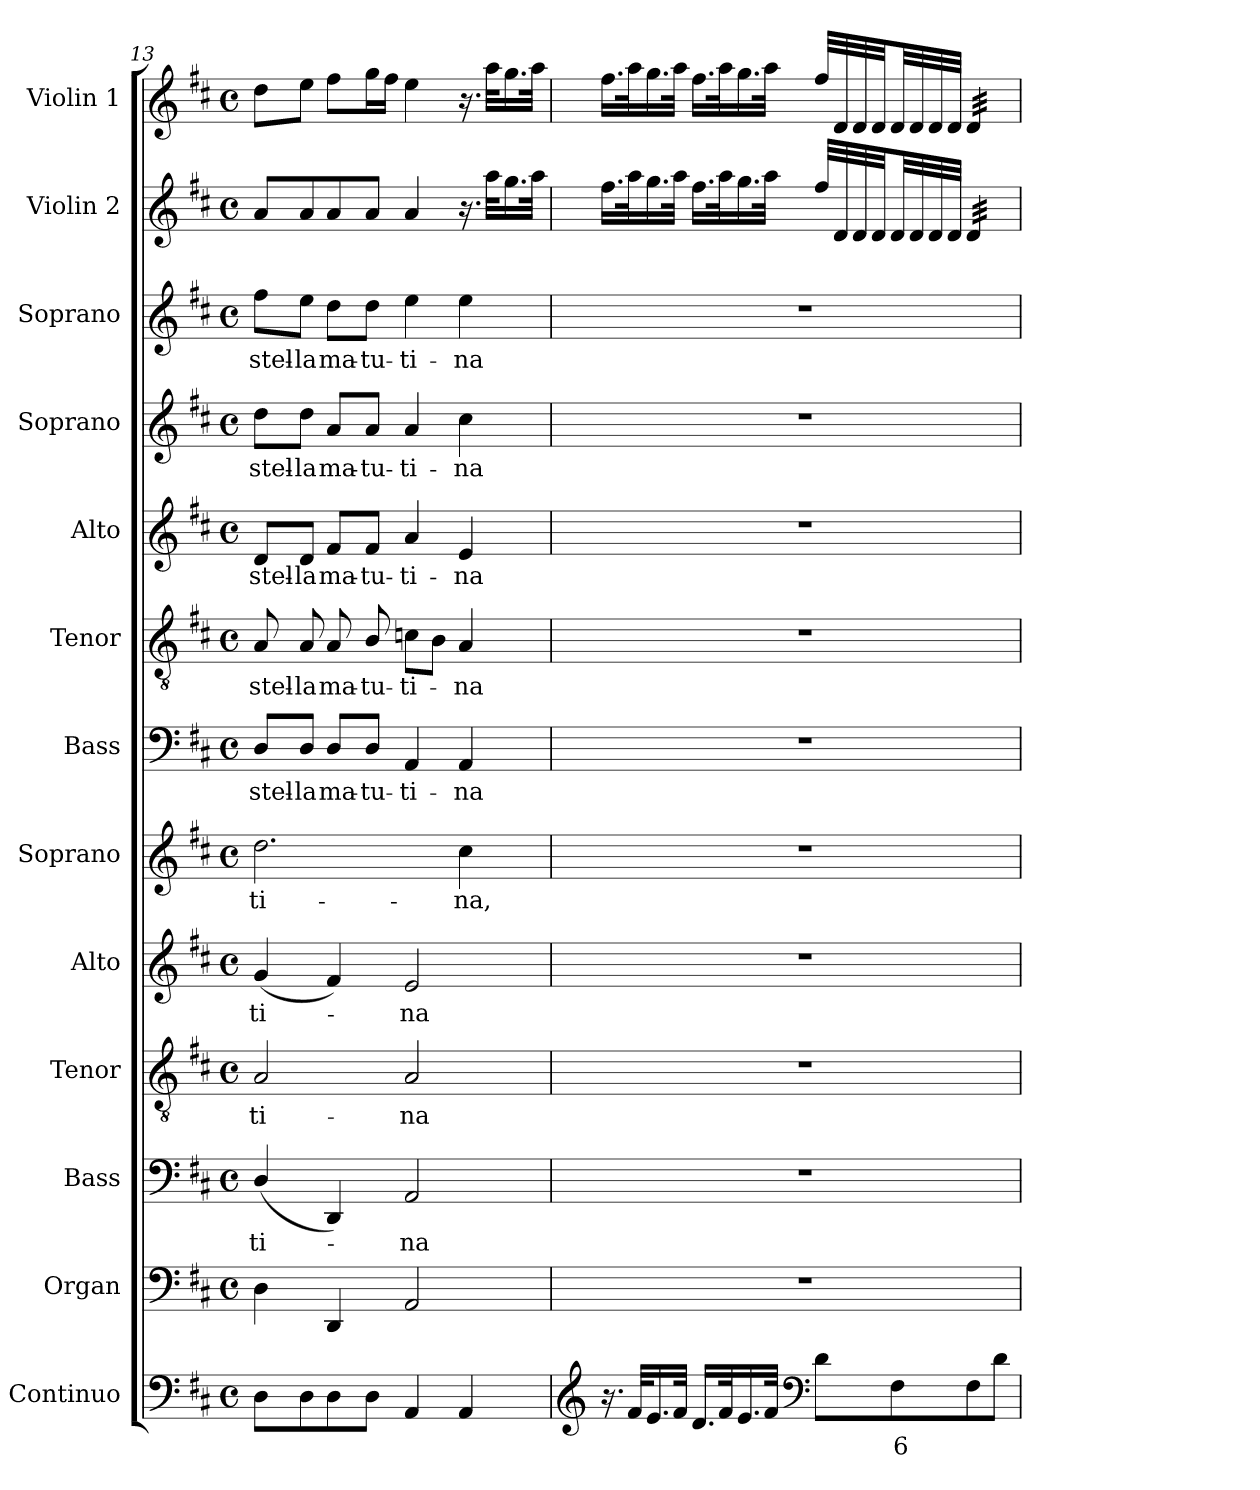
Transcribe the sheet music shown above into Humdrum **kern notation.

**kern	**text	**kern	**kern	**text	**kern	**text	**kern	**text	**kern	**text	**kern	**text	**kern	**text	**kern	**text	**kern	**text	**kern	**text	**kern	**kern
*part13	*part13	*part12	*part11	*part11	*part10	*part10	*part9	*part9	*part8	*part8	*part7	*part7	*part6	*part6	*part5	*part5	*part4	*part4	*part3	*part3	*part2	*part1
*staff13	*staff13	*staff12	*staff11	*staff11	*staff10	*staff10	*staff9	*staff9	*staff8	*staff8	*staff7	*staff7	*staff6	*staff6	*staff5	*staff5	*staff4	*staff4	*staff3	*staff3	*staff2	*staff1
*I"Continuo	*	*I"Organ	*I"Bass	*	*I"Tenor	*	*I"Alto	*	*I"Soprano	*	*I"Bass	*	*I"Tenor	*	*I"Alto	*	*I"Soprano	*	*I"Soprano	*	*I"Violin 2	*I"Violin 1
*I'Cont.	*	*I'Org.	*I'B.	*	*I'T.	*	*I'A.	*	*I'S.	*	*I'B.	*	*I'T.	*	*I'A.	*	*I'S.	*	*I'S.	*	*I'Vln. 2	*I'Vln. 1
*clefF4	*	*clefF4	*clefF4	*	*clefGv2	*	*clefG2	*	*clefG2	*	*clefF4	*	*clefGv2	*	*clefG2	*	*clefG2	*	*clefG2	*	*clefG2	*clefG2
*	*	*	*	*	*ITrd7c12	*	*	*	*	*	*	*	*ITrd7c12	*	*	*	*	*	*	*	*	*
*k[f#c#]	*	*k[f#c#]	*k[f#c#]	*	*k[f#c#]	*	*k[f#c#]	*	*k[f#c#]	*	*k[f#c#]	*	*k[f#c#]	*	*k[f#c#]	*	*k[f#c#]	*	*k[f#c#]	*	*k[f#c#]	*k[f#c#]
*D:	*	*D:	*D:	*	*D:	*	*D:	*	*D:	*	*D:	*	*D:	*	*D:	*	*D:	*	*D:	*	*D:	*D:
*M4/4	*	*M4/4	*M4/4	*	*M4/4	*	*M4/4	*	*M4/4	*	*M4/4	*	*M4/4	*	*M4/4	*	*M4/4	*	*M4/4	*	*M4/4	*M4/4
*met(c)	*	*met(c)	*met(c)	*	*met(c)	*	*met(c)	*	*met(c)	*	*met(c)	*	*met(c)	*	*met(c)	*	*met(c)	*	*met(c)	*	*met(c)	*met(c)
=13	=13	=13	=13	=13	=13	=13	=13	=13	=13	=13	=13	=13	=13	=13	=13	=13	=13	=13	=13	=13	=13	=13
!	!	!	!	!LO:LY:b:color=#000000	!	!	!	!	!	!	!	!	!	!	!	!	!	!	!	!	!	!
!	!	!	!	!	!	!LO:LY:b:color=#000000	!	!	!	!	!	!	!	!	!	!	!	!	!	!	!	!
!	!	!	!	!	!	!	!	!LO:LY:b:color=#000000	!	!	!	!	!	!	!	!	!	!	!	!	!	!
!	!	!	!	!	!	!	!	!	!	!LO:LY:b:color=#000000	!	!	!	!	!	!	!	!	!	!	!	!
!	!	!	!	!	!	!	!	!	!	!	!	!LO:LY:b:color=#000000	!	!	!	!	!	!	!	!	!	!
!	!	!	!	!	!	!	!	!	!	!	!	!	!	!LO:LY:b:color=#000000	!	!	!	!	!	!	!	!
!	!	!	!	!	!	!	!	!	!	!	!	!	!	!	!	!LO:LY:b:color=#000000	!	!	!	!	!	!
!	!	!	!	!	!	!	!	!	!	!	!	!	!	!	!	!	!	!LO:LY:b:color=#000000	!	!	!	!
!	!	!	!	!	!	!	!	!	!	!	!	!	!	!	!	!	!	!	!	!LO:LY:b:color=#000000	!	!
8Di\L	.	4Di\	(4Di/	-ti-	2AAi/	-ti-	(4gi/	-ti-	2.ddi\	-ti-	8Di/L	stel-	8AAi/	stel-	8di/L	stel-	8ddi\L	stel-	8ff#i\L	stel-	8ai/L	8ddi\L
!	!	!	!	!	!	!	!	!	!	!	!	!LO:LY:b:color=#000000	!	!	!	!	!	!	!	!	!	!
!	!	!	!	!	!	!	!	!	!	!	!	!	!	!LO:LY:b:color=#000000	!	!	!	!	!	!	!	!
!	!	!	!	!	!	!	!	!	!	!	!	!	!	!	!	!LO:LY:b:color=#000000	!	!	!	!	!	!
!	!	!	!	!	!	!	!	!	!	!	!	!	!	!	!	!	!	!LO:LY:b:color=#000000	!	!	!	!
!	!	!	!	!	!	!	!	!	!	!	!	!	!	!	!	!	!	!	!	!LO:LY:b:color=#000000	!	!
8Di\	.	.	.	.	.	.	.	.	.	.	8Di/J	-la	8AAi/	-la	8di/J	-la	8ddi\J	-la	8eei\J	-la	8ai/	8eei\J
!	!	!	!	!	!	!	!	!	!	!	!	!LO:LY:b:color=#000000	!	!	!	!	!	!	!	!	!	!
!	!	!	!	!	!	!	!	!	!	!	!	!	!	!LO:LY:b:color=#000000	!	!	!	!	!	!	!	!
!	!	!	!	!	!	!	!	!	!	!	!	!	!	!	!	!LO:LY:b:color=#000000	!	!	!	!	!	!
!	!	!	!	!	!	!	!	!	!	!	!	!	!	!	!	!	!	!LO:LY:b:color=#000000	!	!	!	!
!	!	!	!	!	!	!	!	!	!	!	!	!	!	!	!	!	!	!	!	!LO:LY:b:color=#000000	!	!
8Di\	.	4DDi/	4DDi/)	.	.	.	4f#i/)	.	.	.	8Di/L	ma-	8AAi/	ma-	8f#i/L	ma-	8ai/L	ma-	8ddi\L	ma-	8ai/	8ff#i\L
!	!	!	!	!	!	!	!	!	!	!	!	!LO:LY:b:color=#000000	!	!	!	!	!	!	!	!	!	!
!	!	!	!	!	!	!	!	!	!	!	!	!	!	!LO:LY:b:color=#000000	!	!	!	!	!	!	!	!
!	!	!	!	!	!	!	!	!	!	!	!	!	!	!	!	!LO:LY:b:color=#000000	!	!	!	!	!	!
!	!	!	!	!	!	!	!	!	!	!	!	!	!	!	!	!	!	!LO:LY:b:color=#000000	!	!	!	!
!	!	!	!	!	!	!	!	!	!	!	!	!	!	!	!	!	!	!	!	!LO:LY:b:color=#000000	!	!
8Di\J	.	.	.	.	.	.	.	.	.	.	8Di/J	-tu-	8BBi/	-tu-	8f#i/J	-tu-	8ai/J	-tu-	8ddi\J	-tu-	8ai/J	16ggi\L
.	.	.	.	.	.	.	.	.	.	.	.	.	.	.	.	.	.	.	.	.	.	16ff#i\JJ
!	!	!	!	!LO:LY:b:color=#000000	!	!	!	!	!	!	!	!	!	!	!	!	!	!	!	!	!	!
!	!	!	!	!	!	!LO:LY:b:color=#000000	!	!	!	!	!	!	!	!	!	!	!	!	!	!	!	!
!	!	!	!	!	!	!	!	!LO:LY:b:color=#000000	!	!	!	!	!	!	!	!	!	!	!	!	!	!
!	!	!	!	!	!	!	!	!	!	!	!	!LO:LY:b:color=#000000	!	!	!	!	!	!	!	!	!	!
!	!	!	!	!	!	!	!	!	!	!	!	!	!	!LO:LY:b:color=#000000	!	!	!	!	!	!	!	!
!	!	!	!	!	!	!	!	!	!	!	!	!	!	!	!	!LO:LY:b:color=#000000	!	!	!	!	!	!
!	!	!	!	!	!	!	!	!	!	!	!	!	!	!	!	!	!	!LO:LY:b:color=#000000	!	!	!	!
!	!	!	!	!	!	!	!	!	!	!	!	!	!	!	!	!	!	!	!	!LO:LY:b:color=#000000	!	!
4AAi/	.	2AAi/	2AAi/	-na	2AAi/	-na	2ei/	-na	.	.	4AAi/	-ti-	8Cni\L	-ti-	4ai/	-ti-	4ai/	-ti-	4eei\	-ti-	4ai/	4eei\
.	.	.	.	.	.	.	.	.	.	.	.	.	8BBi\J	.	.	.	.	.	.	.	.	.
!	!	!	!	!	!	!	!	!	!	!LO:LY:b:color=#000000	!	!	!	!	!	!	!	!	!	!	!	!
!	!	!	!	!	!	!	!	!	!	!	!	!LO:LY:b:color=#000000	!	!	!	!	!	!	!	!	!	!
!	!	!	!	!	!	!	!	!	!	!	!	!	!	!LO:LY:b:color=#000000	!	!	!	!	!	!	!	!
!	!	!	!	!	!	!	!	!	!	!	!	!	!	!	!	!LO:LY:b:color=#000000	!	!	!	!	!	!
!	!	!	!	!	!	!	!	!	!	!	!	!	!	!	!	!	!	!LO:LY:b:color=#000000	!	!	!	!
!	!	!	!	!	!	!	!	!	!	!	!	!	!	!	!	!	!	!	!	!LO:LY:b:color=#000000	!	!
4AAi/	.	.	.	.	.	.	.	.	4cc#i\	-na,	4AAi/	-na	4AAi/	-na	4ei/	-na	4cc#i\	-na	4eei\	-na	16.r	16.r
.	.	.	.	.	.	.	.	.	.	.	.	.	.	.	.	.	.	.	.	.	32aai\KLL	32aai\KLL
.	.	.	.	.	.	.	.	.	.	.	.	.	.	.	.	.	.	.	.	.	16.ggi\	16.ggi\
.	.	.	.	.	.	.	.	.	.	.	.	.	.	.	.	.	.	.	.	.	32aai\JJk	32aai\JJk
!!LO:PB:g=z
=14	=14	=14	=14	=14	=14	=14	=14	=14	=14	=14	=14	=14	=14	=14	=14	=14	=14	=14	=14	=14	=14	=14
*clefG2	*	*	*	*	*	*	*	*	*	*	*	*	*	*	*	*	*	*	*	*	*	*
16.r	.	1r	1r	.	1r	.	1r	.	1r	.	1r	.	1r	.	1r	.	1r	.	1r	.	16.ff#i\LL	16.ff#i\LL
32f#i/KLL	.	.	.	.	.	.	.	.	.	.	.	.	.	.	.	.	.	.	.	.	32aai\k	32aai\k
16.ei/	.	.	.	.	.	.	.	.	.	.	.	.	.	.	.	.	.	.	.	.	16.ggi\	16.ggi\
32f#i/JJk	.	.	.	.	.	.	.	.	.	.	.	.	.	.	.	.	.	.	.	.	32aai\JJk	32aai\JJk
16.di/LL	.	.	.	.	.	.	.	.	.	.	.	.	.	.	.	.	.	.	.	.	16.ff#i\LL	16.ff#i\LL
32f#i/k	.	.	.	.	.	.	.	.	.	.	.	.	.	.	.	.	.	.	.	.	32aai\k	32aai\k
16.ei/	.	.	.	.	.	.	.	.	.	.	.	.	.	.	.	.	.	.	.	.	16.ggi\	16.ggi\
32f#i/JJk	.	.	.	.	.	.	.	.	.	.	.	.	.	.	.	.	.	.	.	.	32aai\JJk	32aai\JJk
*clefF4	*	*	*	*	*	*	*	*	*	*	*	*	*	*	*	*	*	*	*	*	*	*
8di\L	.	.	.	.	.	.	.	.	.	.	.	.	.	.	.	.	.	.	.	.	32ff#i/LLL	32ff#i/LLL
.	.	.	.	.	.	.	.	.	.	.	.	.	.	.	.	.	.	.	.	.	32di/	32di/
.	.	.	.	.	.	.	.	.	.	.	.	.	.	.	.	.	.	.	.	.	32di/	32di/
.	.	.	.	.	.	.	.	.	.	.	.	.	.	.	.	.	.	.	.	.	32di/JJ	32di/JJ
!	!LO:LY:b:color=#000000	!	!	!	!	!	!	!	!	!	!	!	!	!	!	!	!	!	!	!	!	!
8F#i\	6	.	.	.	.	.	.	.	.	.	.	.	.	.	.	.	.	.	.	.	32di/LL	32di/LL
.	.	.	.	.	.	.	.	.	.	.	.	.	.	.	.	.	.	.	.	.	32di/	32di/
.	.	.	.	.	.	.	.	.	.	.	.	.	.	.	.	.	.	.	.	.	32di/	32di/
.	.	.	.	.	.	.	.	.	.	.	.	.	.	.	.	.	.	.	.	.	32di/JJJ	32di/JJJ
*	*	*	*	*	*	*	*	*	*	*	*	*	*	*	*	*	*	*	*	*	*tremolo	*
*	*	*	*	*	*	*	*	*	*	*	*	*	*	*	*	*	*	*	*	*	*	*tremolo
8F#i\	.	.	.	.	.	.	.	.	.	.	.	.	.	.	.	.	.	.	.	.	32di/LLL	32di/LLL
.	.	.	.	.	.	.	.	.	.	.	.	.	.	.	.	.	.	.	.	.	32di/	32di/
.	.	.	.	.	.	.	.	.	.	.	.	.	.	.	.	.	.	.	.	.	32di/	32di/
.	.	.	.	.	.	.	.	.	.	.	.	.	.	.	.	.	.	.	.	.	32di/	32di/
8di\J	.	.	.	.	.	.	.	.	.	.	.	.	.	.	.	.	.	.	.	.	32di/	32di/
.	.	.	.	.	.	.	.	.	.	.	.	.	.	.	.	.	.	.	.	.	32di/	32di/
.	.	.	.	.	.	.	.	.	.	.	.	.	.	.	.	.	.	.	.	.	32di/	32di/
.	.	.	.	.	.	.	.	.	.	.	.	.	.	.	.	.	.	.	.	.	32di/JJJ	32di/JJJ
*	*	*	*	*	*	*	*	*	*	*	*	*	*	*	*	*	*	*	*	*	*	*Xtremolo
*	*	*	*	*	*	*	*	*	*	*	*	*	*	*	*	*	*	*	*	*	*Xtremolo	*
=	=	=	=	=	=	=	=	=	=	=	=	=	=	=	=	=	=	=	=	=	=	=
*-	*-	*-	*-	*-	*-	*-	*-	*-	*-	*-	*-	*-	*-	*-	*-	*-	*-	*-	*-	*-	*-	*-
